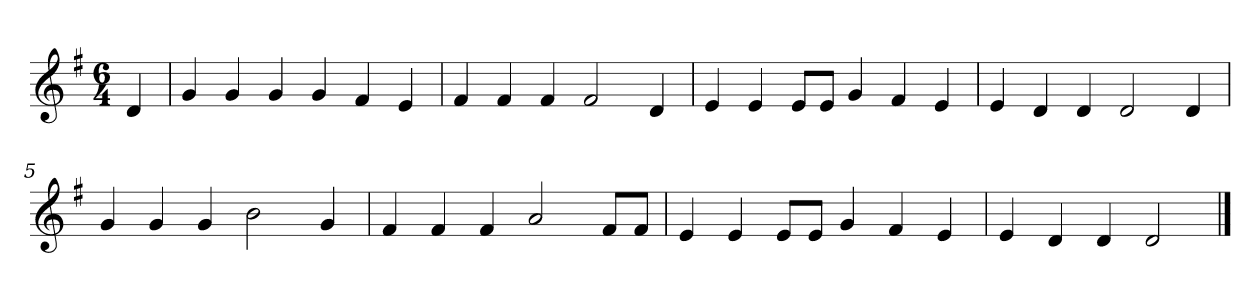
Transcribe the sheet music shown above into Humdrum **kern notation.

**kern
*part1
*staff1
*k[f#]
*M6/4
*MM120
=
4d
=1
4g
4g
4g
4g
4f#
4e
=2
4f#
4f#
4f#
2f#
4d
=3
4e
4e
8eL
8eJ
4g
4f#
4e
=4
4e
4d
4d
2d
4d
=5
4g
4g
4g
2b
4g
=6
4f#
4f#
4f#
2a
8f#L
8f#J
=7
4e
4e
8eL
8eJ
4g
4f#
4e
=8
4e
4d
4d
2d
==
*-
